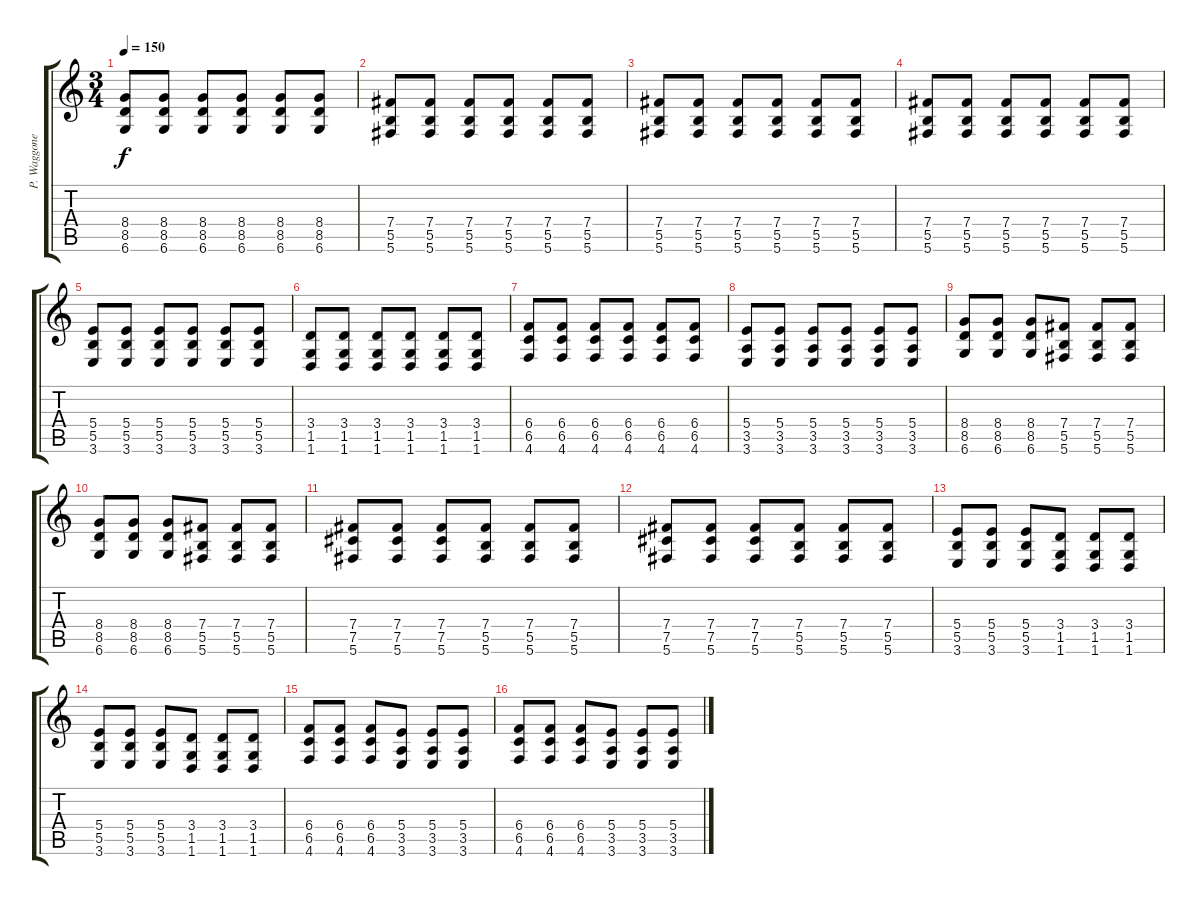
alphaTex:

\track ("P. Waggoner Gtr." "P. Waggone") {instrument distortionguitar}
\staff {score tabs}
\tuning (Db4 Ab3 E3 B2 Gb2 Db2) {hide}
\ts (3 4)
\tempo 150
\clef g2
\ks c
(8.4 8.5 6.6).8{dy f} (8.4 8.5 6.6).8 (8.4 8.5 6.6).8 (8.4 8.5 6.6).8 (8.4 8.5 6.6).8 (8.4 8.5 6.6).8 |
(7.4 5.5 5.6).8 (7.4 5.5 5.6).8 (7.4 5.5 5.6).8 (7.4 5.5 5.6).8 (7.4 5.5 5.6).8 (7.4 5.5 5.6).8 |
(7.4 5.5 5.6).8 (7.4 5.5 5.6).8 (7.4 5.5 5.6).8 (7.4 5.5 5.6).8 (7.4 5.5 5.6).8 (7.4 5.5 5.6).8 |
(7.4 5.5 5.6).8 (7.4 5.5 5.6).8 (7.4 5.5 5.6).8 (7.4 5.5 5.6).8 (7.4 5.5 5.6).8 (7.4 5.5 5.6).8 |
(5.4 5.5 3.6).8 (5.4 5.5 3.6).8 (5.4 5.5 3.6).8 (5.4 5.5 3.6).8 (5.4 5.5 3.6).8 (5.4 5.5 3.6).8 |
(3.4 1.5 1.6).8 (3.4 1.5 1.6).8 (3.4 1.5 1.6).8 (3.4 1.5 1.6).8 (3.4 1.5 1.6).8 (3.4 1.5 1.6).8 |
(6.4 6.5 4.6).8 (6.4 6.5 4.6).8 (6.4 6.5 4.6).8 (6.4 6.5 4.6).8 (6.4 6.5 4.6).8 (6.4 6.5 4.6).8 |
(5.4 3.5 3.6).8 (5.4 3.5 3.6).8 (5.4 3.5 3.6).8 (5.4 3.5 3.6).8 (5.4 3.5 3.6).8 (5.4 3.5 3.6).8 |
(8.4 8.5 6.6).8 (8.4 8.5 6.6).8 (8.4 8.5 6.6).8 (7.4 5.5 5.6).8 (7.4 5.5 5.6).8 (7.4 5.5 5.6).8 |
(8.4 8.5 6.6).8 (8.4 8.5 6.6).8 (8.4 8.5 6.6).8 (7.4 5.5 5.6).8 (7.4 5.5 5.6).8 (7.4 5.5 5.6).8 |
(7.4 7.5 5.6).8 (7.4 7.5 5.6).8 (7.4 7.5 5.6).8 (7.4 5.5 5.6).8 (7.4 5.5 5.6).8 (7.4 5.5 5.6).8 |
(7.4 7.5 5.6).8 (7.4 7.5 5.6).8 (7.4 7.5 5.6).8 (7.4 5.5 5.6).8 (7.4 5.5 5.6).8 (7.4 5.5 5.6).8 |
(5.4 5.5 3.6).8 (5.4 5.5 3.6).8 (5.4 5.5 3.6).8 (3.4 1.5 1.6).8 (3.4 1.5 1.6).8 (3.4 1.5 1.6).8 |
(5.4 5.5 3.6).8 (5.4 5.5 3.6).8 (5.4 5.5 3.6).8 (3.4 1.5 1.6).8 (3.4 1.5 1.6).8 (3.4 1.5 1.6).8 |
(6.4 6.5 4.6).8 (6.4 6.5 4.6).8 (6.4 6.5 4.6).8 (5.4 3.5 3.6).8 (5.4 3.5 3.6).8 (5.4 3.5 3.6).8 |
(6.4 6.5 4.6).8 (6.4 6.5 4.6).8 (6.4 6.5 4.6).8 (5.4 3.5 3.6).8 (5.4 3.5 3.6).8 (5.4 3.5 3.6).8
